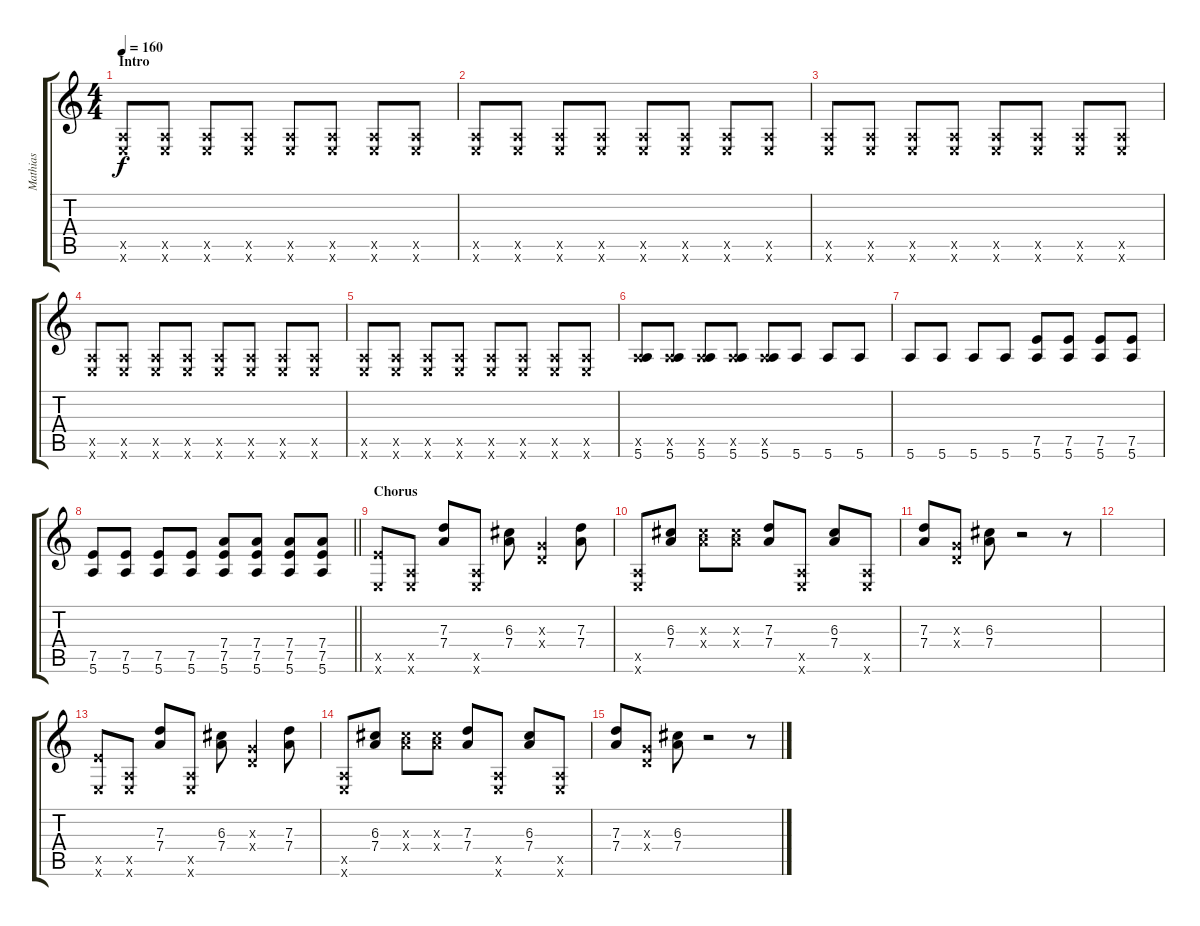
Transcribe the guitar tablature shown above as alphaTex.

\track ("Mathias" "Mathias") {instrument distortionguitar}
\staff {score tabs}
\tuning (E4 B3 G3 D3 A2 E2) {hide}
\ts (4 4)
\section ("" "Intro")
\tempo 160
\clef g2
\ks c
(0.5{x} 0.6{x}).8{dy f instrument distortionguitar} (0.5{x} 0.6{x}).8 (0.5{x} 0.6{x}).8 (0.5{x} 0.6{x}).8 (0.5{x} 0.6{x}).8 (0.5{x} 0.6{x}).8 (0.5{x} 0.6{x}).8 (0.5{x} 0.6{x}).8 |
(0.5{x} 0.6{x}).8 (0.5{x} 0.6{x}).8 (0.5{x} 0.6{x}).8 (0.5{x} 0.6{x}).8 (0.5{x} 0.6{x}).8 (0.5{x} 0.6{x}).8 (0.5{x} 0.6{x}).8 (0.5{x} 0.6{x}).8 |
(0.5{x} 0.6{x}).8 (0.5{x} 0.6{x}).8 (0.5{x} 0.6{x}).8 (0.5{x} 0.6{x}).8 (0.5{x} 0.6{x}).8 (0.5{x} 0.6{x}).8 (0.5{x} 0.6{x}).8 (0.5{x} 0.6{x}).8 |
(0.5{x} 0.6{x}).8 (0.5{x} 0.6{x}).8 (0.5{x} 0.6{x}).8 (0.5{x} 0.6{x}).8 (0.5{x} 0.6{x}).8 (0.5{x} 0.6{x}).8 (0.5{x} 0.6{x}).8 (0.5{x} 0.6{x}).8 |
(0.5{x} 0.6{x}).8 (0.5{x} 0.6{x}).8 (0.5{x} 0.6{x}).8 (0.5{x} 0.6{x}).8 (0.5{x} 0.6{x}).8 (0.5{x} 0.6{x}).8 (0.5{x} 0.6{x}).8 (0.5{x} 0.6{x}).8 |
(0.5{x} 5.6).8 (0.5{x} 5.6).8 (0.5{x} 5.6).8 (0.5{x} 5.6).8 (0.5{x} 5.6).8 5.6.8 5.6.8 5.6.8 |
5.6.8 5.6.8 5.6.8 5.6.8 (7.5 5.6).8 (7.5 5.6).8 (7.5 5.6).8 (7.5 5.6).8 |
\barLineRight lightlight
(7.5 5.6).8 (7.5 5.6).8 (7.5 5.6).8 (7.5 5.6).8 (7.4 7.5 5.6).8 (7.4 7.5 5.6).8 (7.4 7.5 5.6).8 (7.4 7.5 5.6).8 |
\section ("" "Chorus")
(7.5{x} 0.6{x}).8 (0.5{x} 0.6{x}).8 (7.3 7.4).8 (0.5{x} 0.6{x}).8 (6.3 7.4).8 (0.3{x} 0.4{x}).4 (7.3 7.4).8 |
(0.5{x} 0.6{x}).8 (6.3 7.4).8 (6.3{x} 7.4{x}).8 (6.3{x} 7.4{x}).8 (7.3 7.4).8 (0.5{x} 0.6{x}).8 (6.3 7.4).8 (0.5{x} 0.6{x}).8 |
(7.3 7.4).8 (0.3{x} 0.4{x}).8 (6.3 7.4).8 r.2 r.8 |
|
(7.5{x} 0.6{x}).8 (0.5{x} 0.6{x}).8 (7.3 7.4).8 (0.5{x} 0.6{x}).8 (6.3 7.4).8 (0.3{x} 0.4{x}).4 (7.3 7.4).8 |
(0.5{x} 0.6{x}).8 (6.3 7.4).8 (6.3{x} 7.4{x}).8 (6.3{x} 7.4{x}).8 (7.3 7.4).8 (0.5{x} 0.6{x}).8 (6.3 7.4).8 (0.5{x} 0.6{x}).8 |
(7.3 7.4).8 (0.3{x} 0.4{x}).8 (6.3 7.4).8 r.2 r.8
